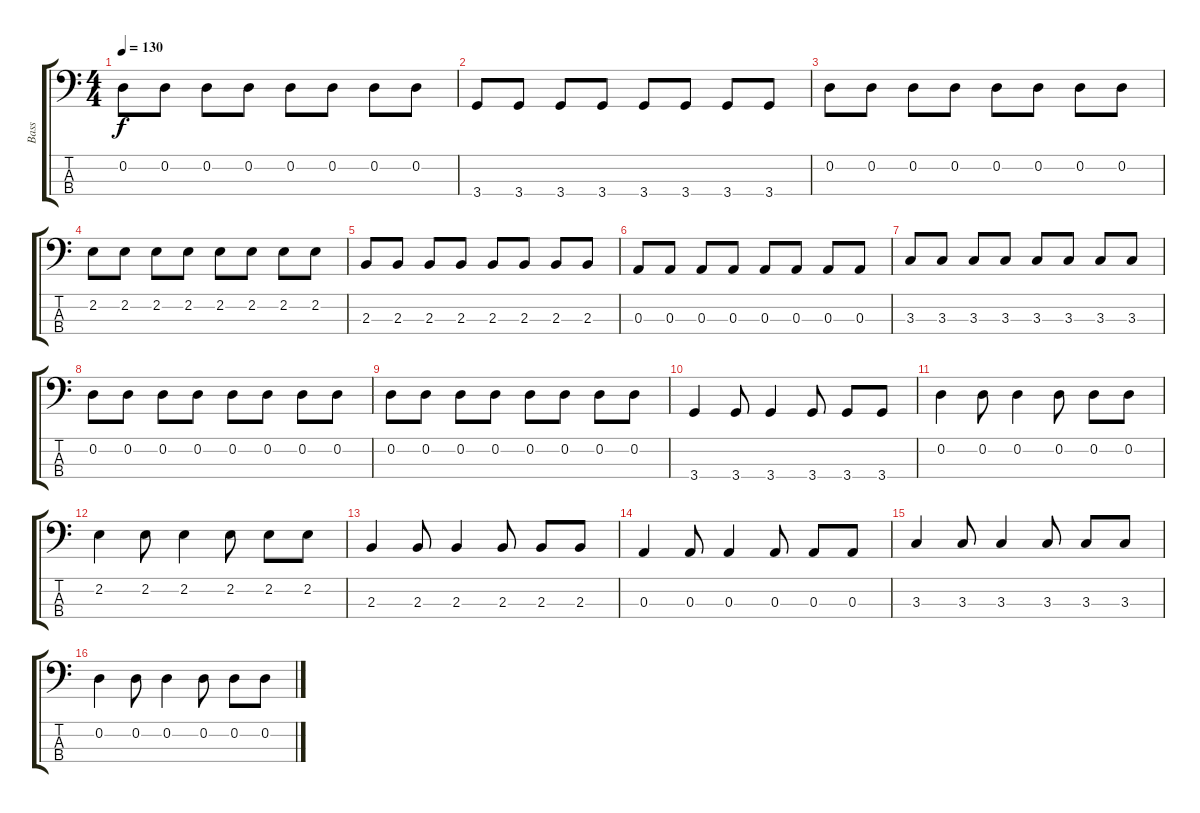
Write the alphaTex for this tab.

\track ("Bass" "Bass") {instrument electricbasspick}
\staff {score tabs}
\tuning (G2 D2 A1 E1) {hide}
\ts (4 4)
\tempo 130
\clef f4
\ks c
0.2.8{dy f} 0.2.8 0.2.8 0.2.8 0.2.8 0.2.8 0.2.8 0.2.8 |
3.4.8 3.4.8 3.4.8 3.4.8 3.4.8 3.4.8 3.4.8 3.4.8 |
0.2.8 0.2.8 0.2.8 0.2.8 0.2.8 0.2.8 0.2.8 0.2.8 |
2.2.8 2.2.8 2.2.8 2.2.8 2.2.8 2.2.8 2.2.8 2.2.8 |
2.3.8 2.3.8 2.3.8 2.3.8 2.3.8 2.3.8 2.3.8 2.3.8 |
0.3.8 0.3.8 0.3.8 0.3.8 0.3.8 0.3.8 0.3.8 0.3.8 |
3.3.8 3.3.8 3.3.8 3.3.8 3.3.8 3.3.8 3.3.8 3.3.8 |
0.2.8 0.2.8 0.2.8 0.2.8 0.2.8 0.2.8 0.2.8 0.2.8 |
0.2.8 0.2.8 0.2.8 0.2.8 0.2.8 0.2.8 0.2.8 0.2.8 |
3.4.4 3.4.8 3.4.4 3.4.8 3.4.8 3.4.8 |
0.2.4 0.2.8 0.2.4 0.2.8 0.2.8 0.2.8 |
2.2.4 2.2.8 2.2.4 2.2.8 2.2.8 2.2.8 |
2.3.4 2.3.8 2.3.4 2.3.8 2.3.8 2.3.8 |
0.3.4 0.3.8 0.3.4 0.3.8 0.3.8 0.3.8 |
3.3.4 3.3.8 3.3.4 3.3.8 3.3.8 3.3.8 |
0.2.4 0.2.8 0.2.4 0.2.8 0.2.8 0.2.8
